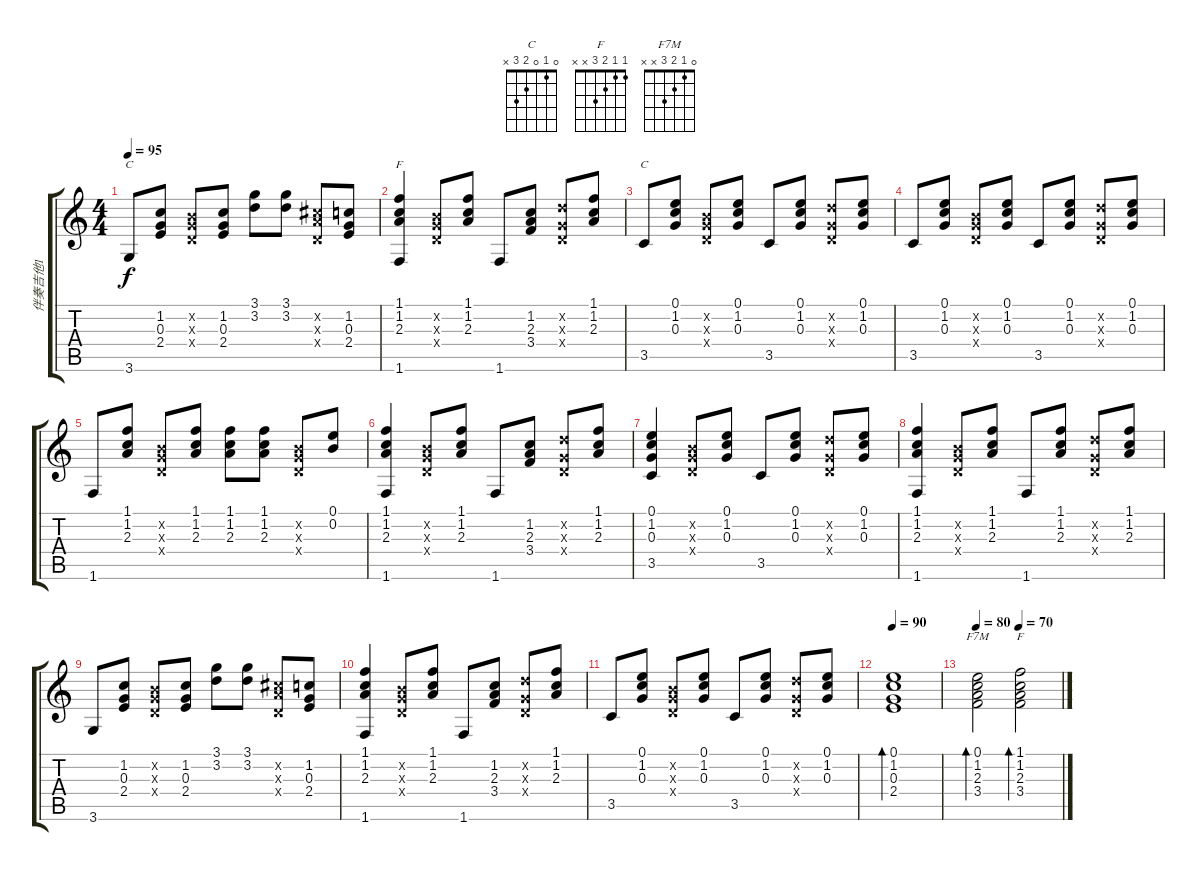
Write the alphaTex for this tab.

\track ("伴奏吉他1" "伴奏吉他1") {instrument acousticguitarsteel}
\staff {score tabs}
\tuning (E4 B3 G3 D3 A2 E2) {hide}
\chord ("C" x 1 x 2 3 3)
\chord ("F" 1 1 2 3 3 1)
\chord ("C" 0 1 0 2 3 x)
\chord ("F7M" 0 1 2 3 x x)
\chord ("F" 1 1 2 3 x x)
\ts (4 4)
\tempo 95
\clef g2
\ks c
3.6.8{ch "C" dy f} (1.2 0.3 2.4).8 (0.2{x} 0.3{x} 0.4{x}).8 (1.2 0.3 2.4).8 (3.1 3.2).8 (3.1 3.2).8 (2.2{x} 2.3{x} 0.4{x}).8 (1.2 0.3 2.4).8 |
(1.1 1.2 2.3 1.6).4{ch "F"} (0.2{x} 0.3{x} 0.4{x}).8 (1.1 1.2 2.3).8 1.6.8 (1.2 2.3 3.4).8 (3.2{x} 0.3{x} 0.4{x}).8 (1.1 1.2 2.3).8 |
3.5.8{ch "C"} (0.1 1.2 0.3).8 (0.2{x} 0.3{x} 0.4{x}).8 (0.1 1.2 0.3).8 3.5.8 (0.1 1.2 0.3).8 (3.2{x} 0.3{x} 0.4{x}).8 (0.1 1.2 0.3).8 |
3.5.8 (0.1 1.2 0.3).8 (0.2{x} 0.3{x} 0.4{x}).8 (0.1 1.2 0.3).8 3.5.8 (0.1 1.2 0.3).8 (3.2{x} 0.3{x} 0.4{x}).8 (0.1 1.2 0.3).8 |
1.6.8 (1.1 1.2 2.3).8 (0.2{x} 0.3{x} 0.4{x}).8 (1.1 1.2 2.3).8 (1.1 1.2 2.3).8 (1.1 1.2 2.3).8 (0.2{x} 0.3{x} 0.4{x}).8 (0.1 0.2).8 |
(1.1 1.2 2.3 1.6).4 (0.2{x} 0.3{x} 0.4{x}).8 (1.1 1.2 2.3).8 1.6.8 (1.2 2.3 3.4).8 (3.2{x} 0.3{x} 0.4{x}).8 (1.1 1.2 2.3).8 |
(0.1 1.2 0.3 3.5).4 (0.2{x} 0.3{x} 0.4{x}).8 (0.1 1.2 0.3).8 3.5.8 (0.1 1.2 0.3).8 (3.2{x} 0.3{x} 0.4{x}).8 (0.1 1.2 0.3).8 |
(1.1 1.2 2.3 1.6).4 (0.2{x} 0.3{x} 0.4{x}).8 (1.1 1.2 2.3).8 1.6.8 (1.1 1.2 2.3).8 (3.2{x} 0.3{x} 0.4{x}).8 (1.1 1.2 2.3).8 |
3.6.8 (1.2 0.3 2.4).8 (0.2{x} 0.3{x} 0.4{x}).8 (1.2 0.3 2.4).8 (3.1 3.2).8 (3.1 3.2).8 (2.2{x} 2.3{x} 0.4{x}).8 (1.2 0.3 2.4).8 |
(1.1 1.2 2.3 1.6).4 (0.2{x} 0.3{x} 0.4{x}).8 (1.1 1.2 2.3).8 1.6.8 (1.2 2.3 3.4).8 (3.2{x} 0.3{x} 0.4{x}).8 (1.1 1.2 2.3).8 |
3.5.8 (0.1 1.2 0.3).8 (0.2{x} 0.3{x} 0.4{x}).8 (0.1 1.2 0.3).8 3.5.8 (0.1 1.2 0.3).8 (3.2{x} 0.3{x} 0.4{x}).8 (0.1 1.2 0.3).8 |
\tempo 90
(0.1 1.2 0.3 2.4).1{bd 120} |
\tempo 80
\tempo (70 0.5)
(0.1 1.2 2.3 3.4).2{bd 120 ch "F7M" volume 9} (1.1 1.2 2.3 3.4).2{bd 240 ch "F" volume 5}
